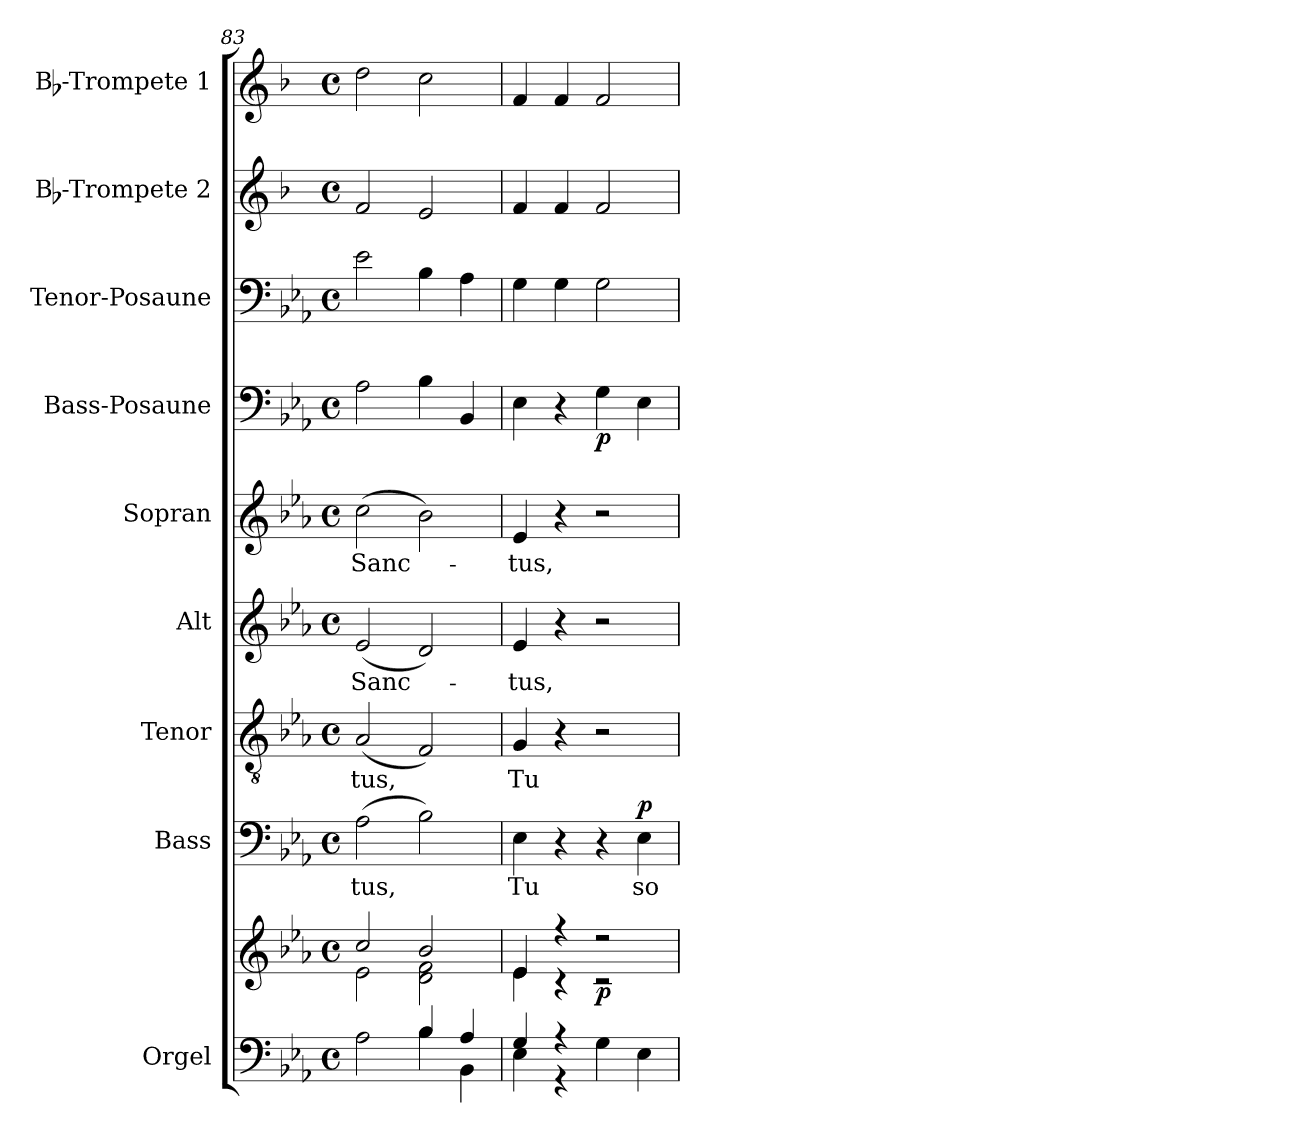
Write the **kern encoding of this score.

**kern	**kern	**dynam	**kern	**text	**dynam	**kern	**text	**kern	**text	**kern	**text	**kern	**dynam	**kern	**kern	**kern
*part9	*part9	*part9	*part8	*part8	*part8	*part7	*part7	*part6	*part6	*part5	*part5	*part4	*part4	*part3	*part2	*part1
*staff10	*staff9	*staff9/10	*staff8	*staff8	*staff8	*staff7	*staff7	*staff6	*staff6	*staff5	*staff5	*staff4	*staff4	*staff3	*staff2	*staff1
*I"Orgel	*	*	*I"Bass	*	*	*I"Tenor	*	*I"Alt	*	*I"Sopran	*	*I"Bass-Posaune	*	*I"Tenor-Posaune	*I"Bb-Trompete 2	*I"Bb-Trompete 1
*I'Org.	*	*	*I'B.	*	*	*I'T.	*	*I'A.	*	*I'S.	*	*I'B. Pos.	*	*I'T. Pos.	*I'Trp. 2	*I'Trp. 1
*clefF4	*clefG2	*	*clefF4	*	*	*clefGv2	*	*clefG2	*	*clefG2	*	*clefF4	*	*clefF4	*clefG2	*clefG2
*	*	*	*	*	*	*	*	*	*	*	*	*	*	*	*ITrd1c2	*ITrd1c2
*k[b-e-a-]	*k[b-e-a-]	*	*k[b-e-a-]	*	*	*k[b-e-a-]	*	*k[b-e-a-]	*	*k[b-e-a-]	*	*k[b-e-a-]	*	*k[b-e-a-]	*k[b-e-a-]	*k[b-e-a-]
*E-:	*E-:	*	*E-:	*	*	*E-:	*	*E-:	*	*E-:	*	*E-:	*	*E-:	*E-:	*E-:
*M4/4	*M4/4	*	*M4/4	*	*	*M4/4	*	*M4/4	*	*M4/4	*	*M4/4	*	*M4/4	*M4/4	*M4/4
*met(c)	*met(c)	*	*met(c)	*	*	*met(c)	*	*met(c)	*	*met(c)	*	*met(c)	*	*met(c)	*met(c)	*met(c)
=83	=83	=83	=83	=83	=83	=83	=83	=83	=83	=83	=83	=83	=83	=83	=83	=83
*^	*^	*	*	*	*	*	*	*	*	*	*	*	*	*	*	*
!	!	!	!	!	!	!LO:LY:b	!	!	!LO:LY:b	!	!LO:LY:b	!	!LO:LY:b	!	!	!	!	!
2ryy	2A-\	2cc/	2e-\	.	(>2A-\	-tus,	.	(<2A-/	-tus,	(<2e-/	Sanc-	(>2cc\	Sanc-	2A-\	.	2e-\	2e-/	2cc\
4B-/	4B-\	2b-/	2d\ 2f\	.	2B-\)	.	.	2F/)	.	2d/)	.	2b-\)	.	4B-\	.	4B-\	2d/	2b-\
4A-/	4BB-\	.	.	.	.	.	.	.	.	.	.	.	.	4BB-/	.	4A-\	.	.
=84	=84	=84	=84	=84	=84	=84	=84	=84	=84	=84	=84	=84	=84	=84	=84	=84	=84	=84
!	!	!	!	!	!	!LO:LY:b	!	!	!LO:LY:b	!	!LO:LY:b	!	!LO:LY:b	!	!	!	!	!
4G/	4E-\	4e-/	4e-\	.	4E-\	Tu	.	4G/	Tu	4e-/	-tus,	4e-/	-tus,	4E-\	.	4G\	4e-/	4e-/
4r	4r	4r	4r	.	4r	.	.	4r	.	4r	.	4r	.	4r	.	4G\	4e-/	4e-/
!	!	!	!	!LO:DY:b	!	!	!	!	!	!	!	!	!	!	!LO:DY:b	!	!	!
2ryy	4G\	2r	2r	p	4r	.	.	2r	.	2r	.	2r	.	4G\	p	2G\	2e-/	2e-/
!	!	!	!	!	!	!LO:LY:b	!LO:DY:a	!	!	!	!	!	!	!	!	!	!	!
.	4E-\	.	.	.	4E-\	so-	p	.	.	.	.	.	.	4E-\	.	.	.	.
*v	*v	*	*	*	*	*	*	*	*	*	*	*	*	*	*	*	*	*
*	*v	*v	*	*	*	*	*	*	*	*	*	*	*	*	*	*	*
=	=	=	=	=	=	=	=	=	=	=	=	=	=	=	=	=
*-	*-	*-	*-	*-	*-	*-	*-	*-	*-	*-	*-	*-	*-	*-	*-	*-
